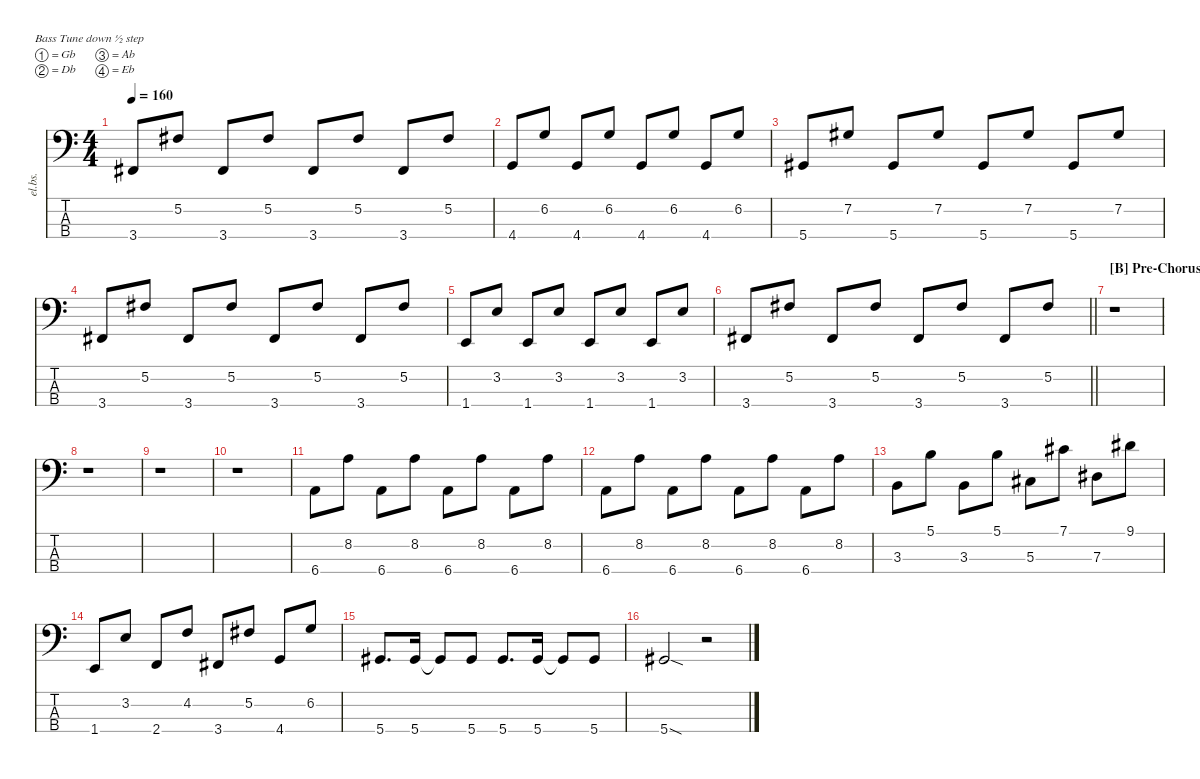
\defaultSystemsLayout 4
\hideDynamics
\bracketExtendMode nobrackets
\track ("Electric Bass" "el.bs.") {mute instrument electricbassfinger}
\staff {score tabs}
\tuning (Gb2 Db2 Ab1 Eb1)
\ts (4 4)
\tempo 160
\clef f4
\ks c
3.4{acc #}.8{dy mf beam Up} 5.2{acc #}.8{beam Up} 3.4{acc #}.8{beam Up} 5.2{acc #}.8{beam Up} 3.4{acc #}.8{beam Up} 5.2{acc #}.8{beam Up} 3.4{acc #}.8{beam Up} 5.2{acc #}.8{beam Up} |
4.4.8{beam Up} 6.2.8{beam Up} 4.4.8{beam Up} 6.2.8{beam Up} 4.4.8{beam Up} 6.2.8{beam Up} 4.4.8{beam Up} 6.2.8{beam Up} |
5.4{acc #}.8{beam Up} 7.2{acc #}.8{beam Up} 5.4{acc #}.8{beam Up} 7.2{acc #}.8{beam Up} 5.4{acc #}.8{beam Up} 7.2{acc #}.8{beam Up} 5.4{acc #}.8{beam Up} 7.2{acc #}.8{beam Up} |
3.4{acc #}.8{beam Up} 5.2{acc #}.8{beam Up} 3.4{acc #}.8{beam Up} 5.2{acc #}.8{beam Up} 3.4{acc #}.8{beam Up} 5.2{acc #}.8{beam Up} 3.4{acc #}.8{beam Up} 5.2{acc #}.8{beam Up} |
1.4.8{beam Up} 3.2.8{beam Up} 1.4.8{beam Up} 3.2.8{beam Up} 1.4.8{beam Up} 3.2.8{beam Up} 1.4.8{beam Up} 3.2.8{beam Up} |
\barLineRight lightlight
3.4{acc #}.8{beam Up} 5.2{acc #}.8{beam Up} 3.4{acc #}.8{beam Up} 5.2{acc #}.8{beam Up} 3.4{acc #}.8{beam Up} 5.2{acc #}.8{beam Up} 3.4{acc #}.8{beam Up} 5.2{acc #}.8{beam Up} |
\section ("B" "Pre-Chorus")
r.1{beam Down} |
r.1{beam Down} |
r.1{beam Down} |
r.1{beam Down} |
6.4.8{beam Down} 8.2.8{beam Down} 6.4.8{beam Down} 8.2.8{beam Down} 6.4.8{beam Down} 8.2.8{beam Down} 6.4.8{beam Down} 8.2.8{beam Down} |
6.4.8{beam Down} 8.2.8{beam Down} 6.4.8{beam Down} 8.2.8{beam Down} 6.4.8{beam Down} 8.2.8{beam Down} 6.4.8{beam Down} 8.2.8{beam Down} |
3.3.8{beam Down} 5.1.8{beam Down} 3.3.8{beam Down} 5.1.8{beam Down} 5.3{acc #}.8{beam Down} 7.1{acc #}.8{beam Down} 7.3{acc #}.8{beam Down} 9.1{acc #}.8{beam Down} |
1.4.8{beam Up} 3.2.8{beam Up} 2.4.8{beam Up} 4.2.8{beam Up} 3.4{acc #}.8{beam Up} 5.2{acc #}.8{beam Up} 4.4.8{beam Up} 6.2.8{beam Up} |
5.4{acc #}.8{d beam Up} 5.4{acc #}.16{beam Up} 5.4{t acc #}.8{beam Up} 5.4{acc #}.8{beam Up} 5.4{acc #}.8{d beam Up} 5.4{acc #}.16{beam Up} 5.4{t acc #}.8{beam Up} 5.4{acc #}.8{beam Up} |
5.4{sod acc #}.2{beam Up} r.2{beam Down}
